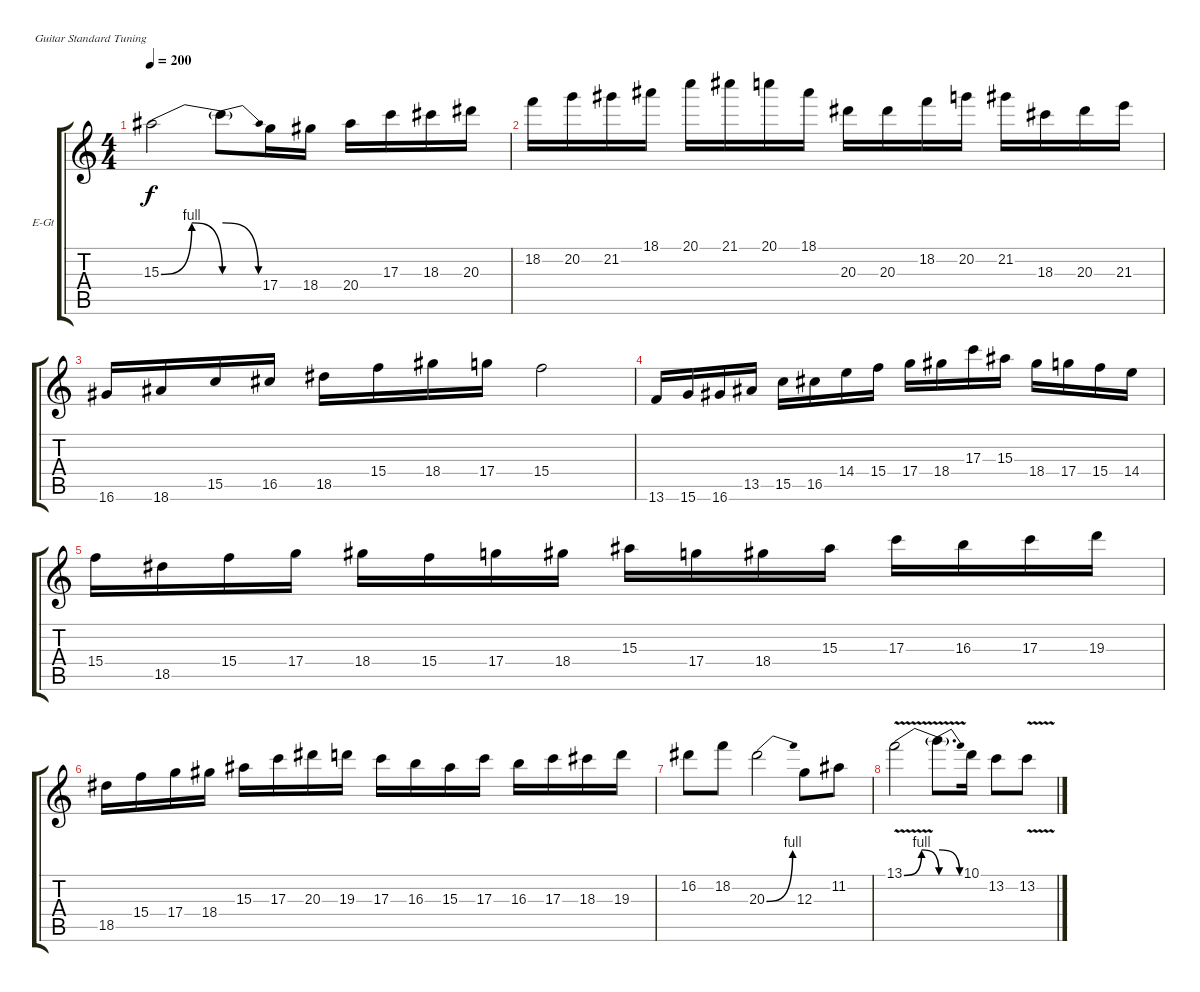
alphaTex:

\bracketExtendMode groupsimilarinstruments
\firstSystemTrackNameOrientation horizontal
\otherSystemsTrackNameOrientation horizontal
\track ("Гитара 1" "E-Gt") {instrument distortionguitar}
\staff {score tabs}
\tuning (E4 B3 G3 D3 A2 E2)
\ts (4 4)
\tempo 200
\clef g2
\ks c
15.3{be (bendrelease 0 0 30 4 30 4 60 0) t}.2{dy f} 15.3{be (release 0 4 60 0) t}.8 17.4.16 18.4.16 20.4.16 17.3.16 18.3.16 20.3.16 |
18.2.16 20.2.16 21.2.16 18.1.16 20.1.16 21.1.16 20.1.16 18.1.16 20.3.16 20.3.16 18.2.16 20.2.16 21.2.16 18.3.16 20.3.16 21.3.16 |
16.6.16 18.6.16 15.5.16 16.5.16 18.5.16 15.4.16 18.4.16 17.4.16 15.4.2 |
13.6.16 15.6.16 16.6.16 13.5.16 15.5.16 16.5.16 14.4.16 15.4.16 17.4.16 18.4.16 17.3.16 15.3.16 18.4.16 17.4.16 15.4.16 14.4.16 |
15.4.16 18.5.16 15.4.16 17.4.16 18.4.16 15.4.16 17.4.16 18.4.16 15.3.16 17.4.16 18.4.16 15.3.16 17.3.16 16.3.16 17.3.16 19.3.16 |
18.5.16 15.4.16 17.4.16 18.4.16 15.3.16 17.3.16 20.3.16 19.3.16 17.3.16 16.3.16 15.3.16 17.3.16 16.3.16 17.3.16 18.3.16 19.3.16 |
16.2.8 18.2.8 20.3{be (bend 0 0 60 4)}.2 12.3.8 11.2.8 |
13.1{be (bendrelease 0 0 30 4 30 4 60 0) v}.2 13.1{be (release 0 4 60 0) t}.8{d} 10.1.16 13.2.8 13.2{v}.8
